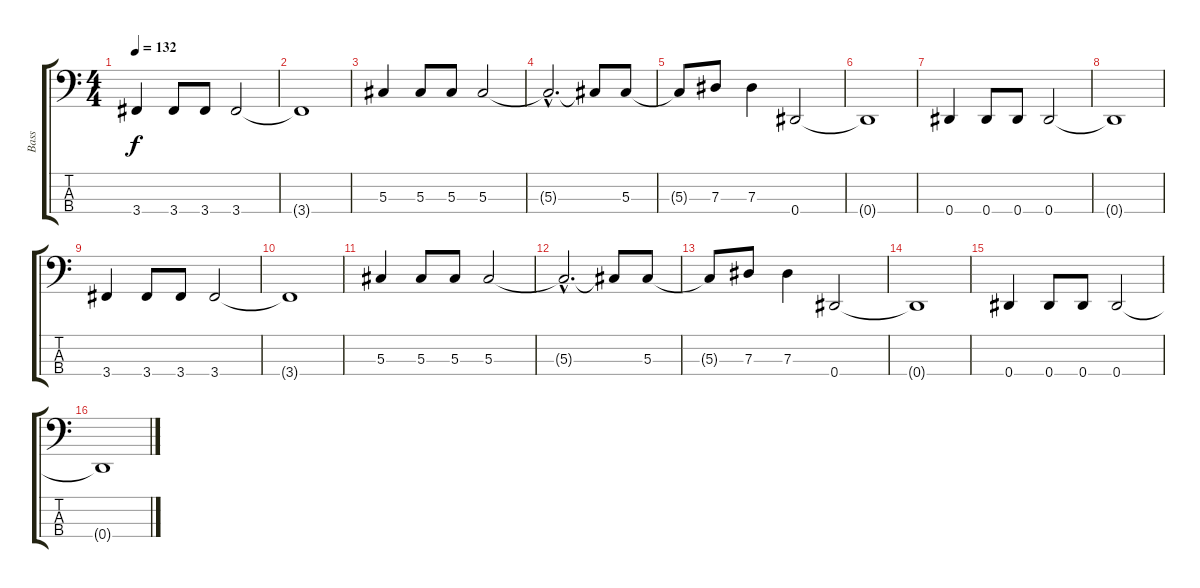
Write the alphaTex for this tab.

\track ("Bass" "Bass") {instrument electricbassfinger}
\staff {score tabs}
\tuning (Gb2 Db2 Ab1 Eb1) {hide}
\ts (4 4)
\tempo 132
\clef f4
\ks c
3.4.4{dy f} 3.4.8 3.4.8 3.4.2 |
3.4{t}.1 |
5.3.4 5.3.8 5.3.8 5.3.2 |
5.3{hac t}.2{d} 5.3{t}.8 5.3.8 |
5.3{t}.8 7.3.8 7.3.4 0.4.2 |
0.4{t}.1 |
0.4.4 0.4.8 0.4.8 0.4.2 |
0.4{t}.1 |
3.4.4 3.4.8 3.4.8 3.4.2 |
3.4{t}.1 |
5.3.4 5.3.8 5.3.8 5.3.2 |
5.3{hac t}.2{d} 5.3{t}.8 5.3.8 |
5.3{t}.8{volume 12} 7.3.8 7.3.4 0.4.2 |
0.4{t}.1 |
0.4.4{volume 10} 0.4.8 0.4.8 0.4.2 |
0.4{t}.1
